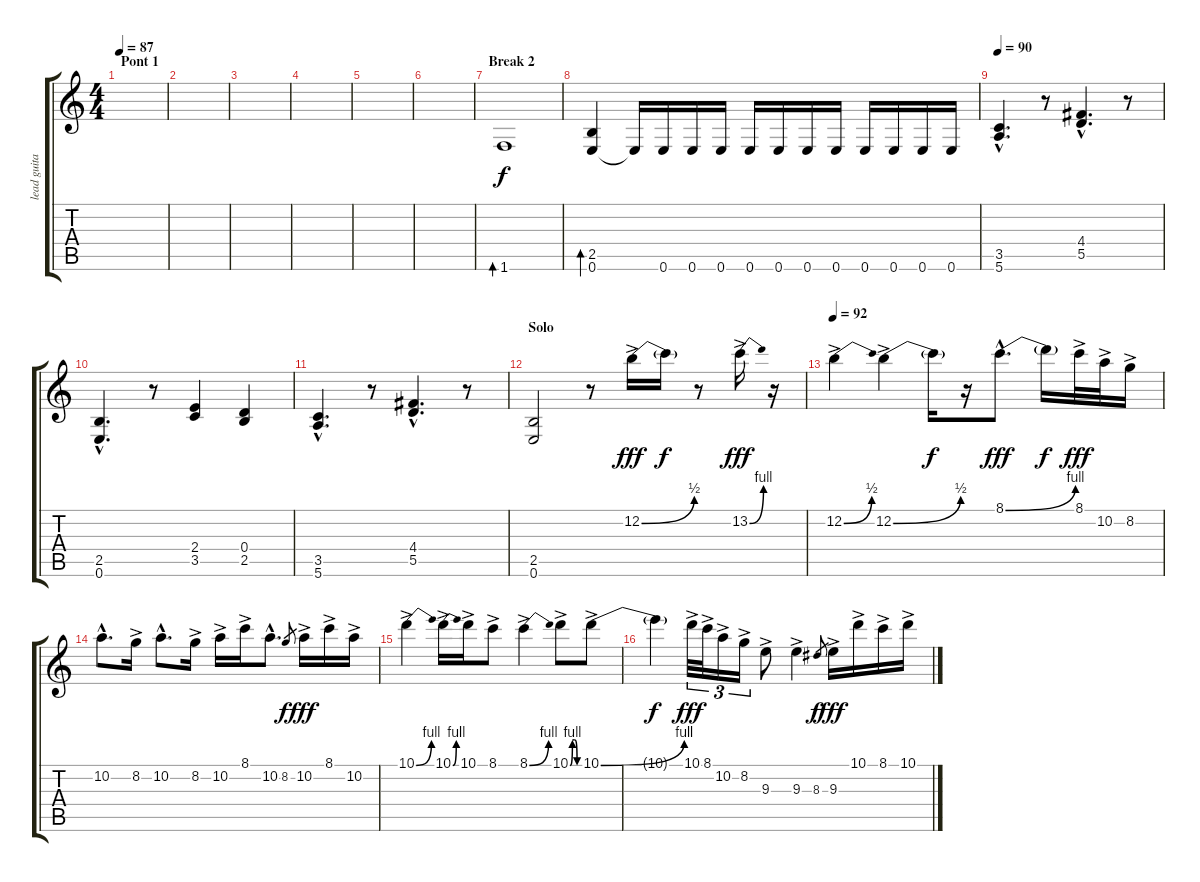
\track ("lead guitar" "lead guita") {instrument overdrivenguitar}
\staff {score tabs}
\tuning (E4 B3 G3 D3 A2 E2) {hide}
\ts (4 4)
\section ("" "Pont 1")
\tempo 87
\clef g2
\ks c
|
|
|
|
|
|
\section ("" "Break 2")
1.6.1{bd 120 volume 16} |
(2.5 0.6).4{bd 120} 0.6{t}.16 0.6.16 0.6.16 0.6.16 0.6.16 0.6.16 0.6.16 0.6.16 0.6.16 0.6.16 0.6.16 0.6.16 |
\tempo 90
(3.5{hac} 5.6{hac}).4{d} r.8 (4.4{hac} 5.5{hac}).4{d} r.8 |
(2.5{hac} 0.6{hac}).4{d} r.8 (2.4 3.5).4 (0.4 2.5).4 |
(3.5{hac} 5.6{hac}).4{d} r.8 (4.4{hac} 5.5{hac}).4{d} r.8 |
\section ("" "Solo")
(2.5 0.6).2 r.8{volume 14} 12.2{be (bend 0 0 60 2) ac}.16{dy fff} 12.2{t}.16{dy f} r.8 13.2{be (bend 0 0 60 4) ac}.16{dy fff} r.16 |
\tempo 92
12.2{be (bend 0 0 60 2) ac}.4 12.2{be (bend 0 0 60 2) ac}.4 12.2{t}.16{dy f} r.16 8.1{be (bend 0 0 60 4) hac}.8{d dy fff} 8.1{t}.16{dy f} 8.1{ac}.32{dy fff} 10.2{ac}.32 8.2{ac}.16 |
10.2{hac}.8{d} 8.2{ac}.16 10.2{hac}.8{d} 8.2{ac}.16 10.2{ac}.16 8.1{ac}.16 10.2{hac}.8{d} 8.2.8{gr dy f} 10.2{ac}.16{dy fff} 8.1{ac}.16 10.2{ac}.16 |
10.1{be (bend 0 0 60 4) ac}.4 10.1{be (bend 0 0 60 4) ac}.16 10.1{ac}.16 8.1{ac}.8 8.1{be (bend 0 0 60 4) ac}.4 10.1{be (custom 0 0 15 4 30 4 45 0 60 0) ac}.8 10.1{be (bend 0 0 60 4) ac}.8 |
10.1{t}.4{dy f} 10.1{ac}.32{tu (3 2) dy fff} 8.1{ac}.32{tu (3 2)} 10.2{ac}.16{tu (3 2)} 8.2{ac}.16{tu (3 2)} 9.3{ac}.8 9.3{ac}.4 8.3.8{gr dy f} 9.3{ac}.16{dy fff} 10.1{ac}.16 8.1{ac}.16 10.1{ac}.16
